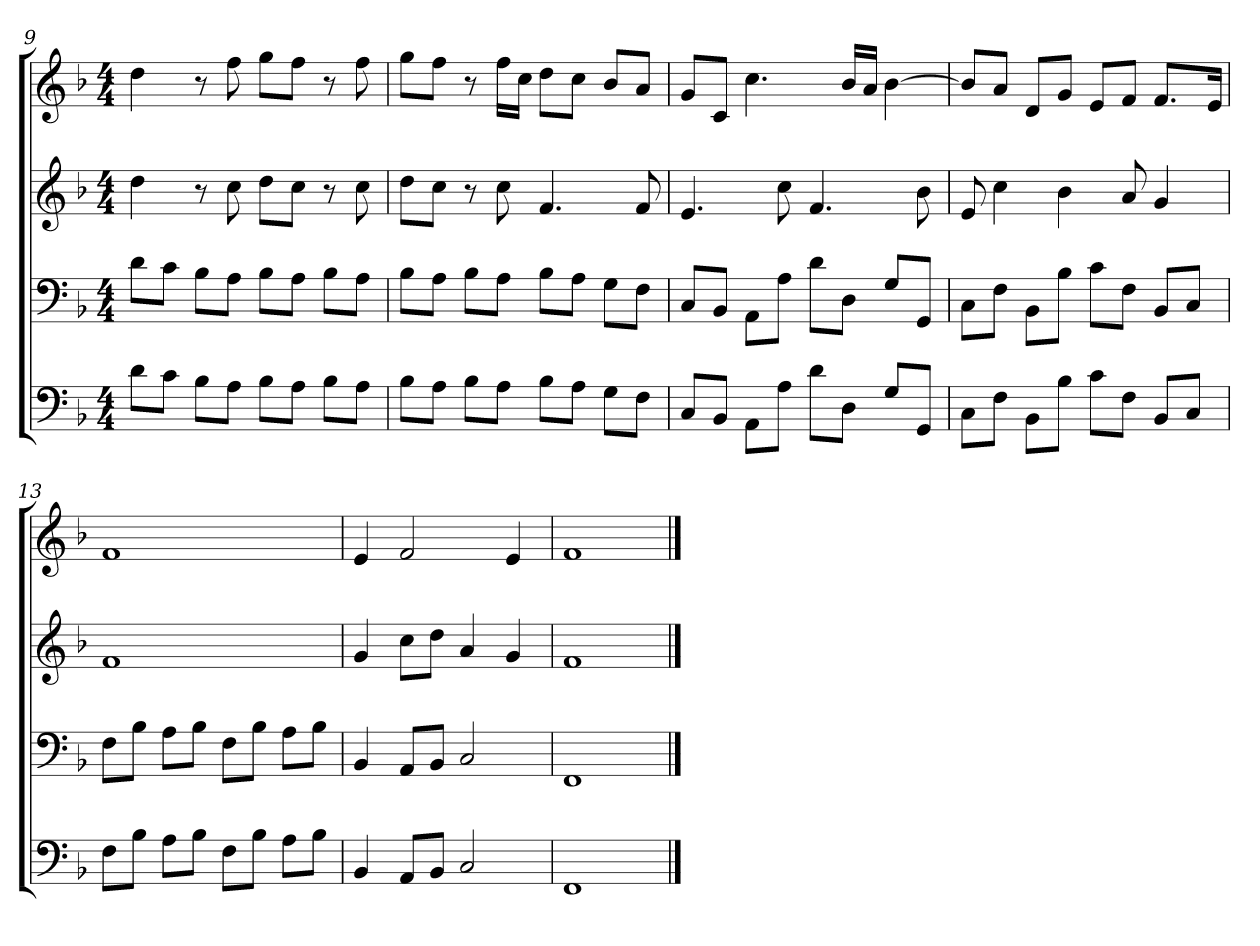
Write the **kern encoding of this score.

**kern	**kern	**kern	**kern
*part4	*part3	*part2	*part1
*staff4	*staff3	*staff2	*staff1
*k[b-]	*k[b-]	*k[b-]	*k[b-]
*F:	*F:	*F:	*F:
*M4/4	*M4/4	*M4/4	*M4/4
=9	=9	=9	=9
8dL	8dL	4dd	4dd
8cJ	8cJ	.	.
8B-L	8B-L	8r	8r
8AJ	8AJ	8cc	8ff
8B-L	8B-L	8ddL	8ggL
8AJ	8AJ	8ccJ	8ffJ
8B-L	8B-L	8r	8r
8AJ	8AJ	8cc	8ff
=10	=10	=10	=10
8B-L	8B-L	8ddL	8ggL
8AJ	8AJ	8ccJ	8ffJ
8B-L	8B-L	8r	8r
8AJ	8AJ	8cc	16ffLL
.	.	.	16ccJJ
8B-L	8B-L	4.f	8ddL
8AJ	8AJ	.	8ccJ
8GL	8GL	.	8b-L
8FJ	8FJ	8f	8aJ
=11	=11	=11	=11
8CL	8CL	4.e	8gL
8BB-J	8BB-J	.	8cJ
8AAL	8AAL	.	4.cc
8AJ	8AJ	8cc	.
8dL	8dL	4.f	.
8DJ	8DJ	.	16b-LL
.	.	.	16aJJ
8GL	8GL	.	[4b-
8GGJ	8GGJ	8b-	.
=12	=12	=12	=12
8CL	8CL	8e	8b-L]
8FJ	8FJ	4cc	8aJ
8BB-L	8BB-L	.	8dL
8B-J	8B-J	4b-	8gJ
8cL	8cL	.	8eL
8FJ	8FJ	8a	8fJ
8BB-L	8BB-L	4g	8.fL
8CJ	8CJ	.	.
.	.	.	16eJk
=13	=13	=13	=13
8FL	8FL	1f	1f
8B-J	8B-J	.	.
8AL	8AL	.	.
8B-J	8B-J	.	.
8FL	8FL	.	.
8B-J	8B-J	.	.
8AL	8AL	.	.
8B-J	8B-J	.	.
=14	=14	=14	=14
4BB-	4BB-	4g	4e
8AAL	8AAL	8ccL	2f
8BB-J	8BB-J	8ddJ	.
2C	2C	4a	.
.	.	4g	4e
=15	=15	=15	=15
1FF	1FF	1f	1f
==	==	==	==
*-	*-	*-	*-
